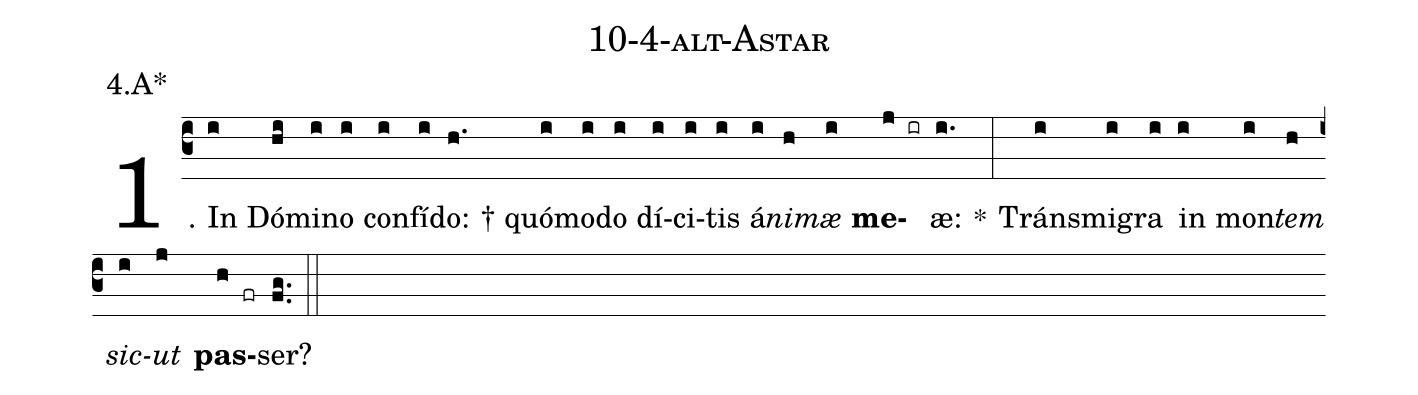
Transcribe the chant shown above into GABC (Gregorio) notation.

name: 10-4-alt-Astar;
annotation: 4.A*;
%%
(c3)1. In(i) Dó(hi)mi(i)no(i) con(i)fí(i)do: †(h.) quó(i)mo(i)do(i) dí(i)ci(i)tis(i) á(i)<i>ni</i>(h)<i>mæ</i>(i) <b>me</b>(j ir)æ:(i.) *(:) Tráns(i)mi(i)gra(i) in(i) mon(i)<i>tem</i>(h) <i>sic</i>(i)<i>ut</i>(j) <b>pas</b>(h fr)ser?(fg..) (::)
